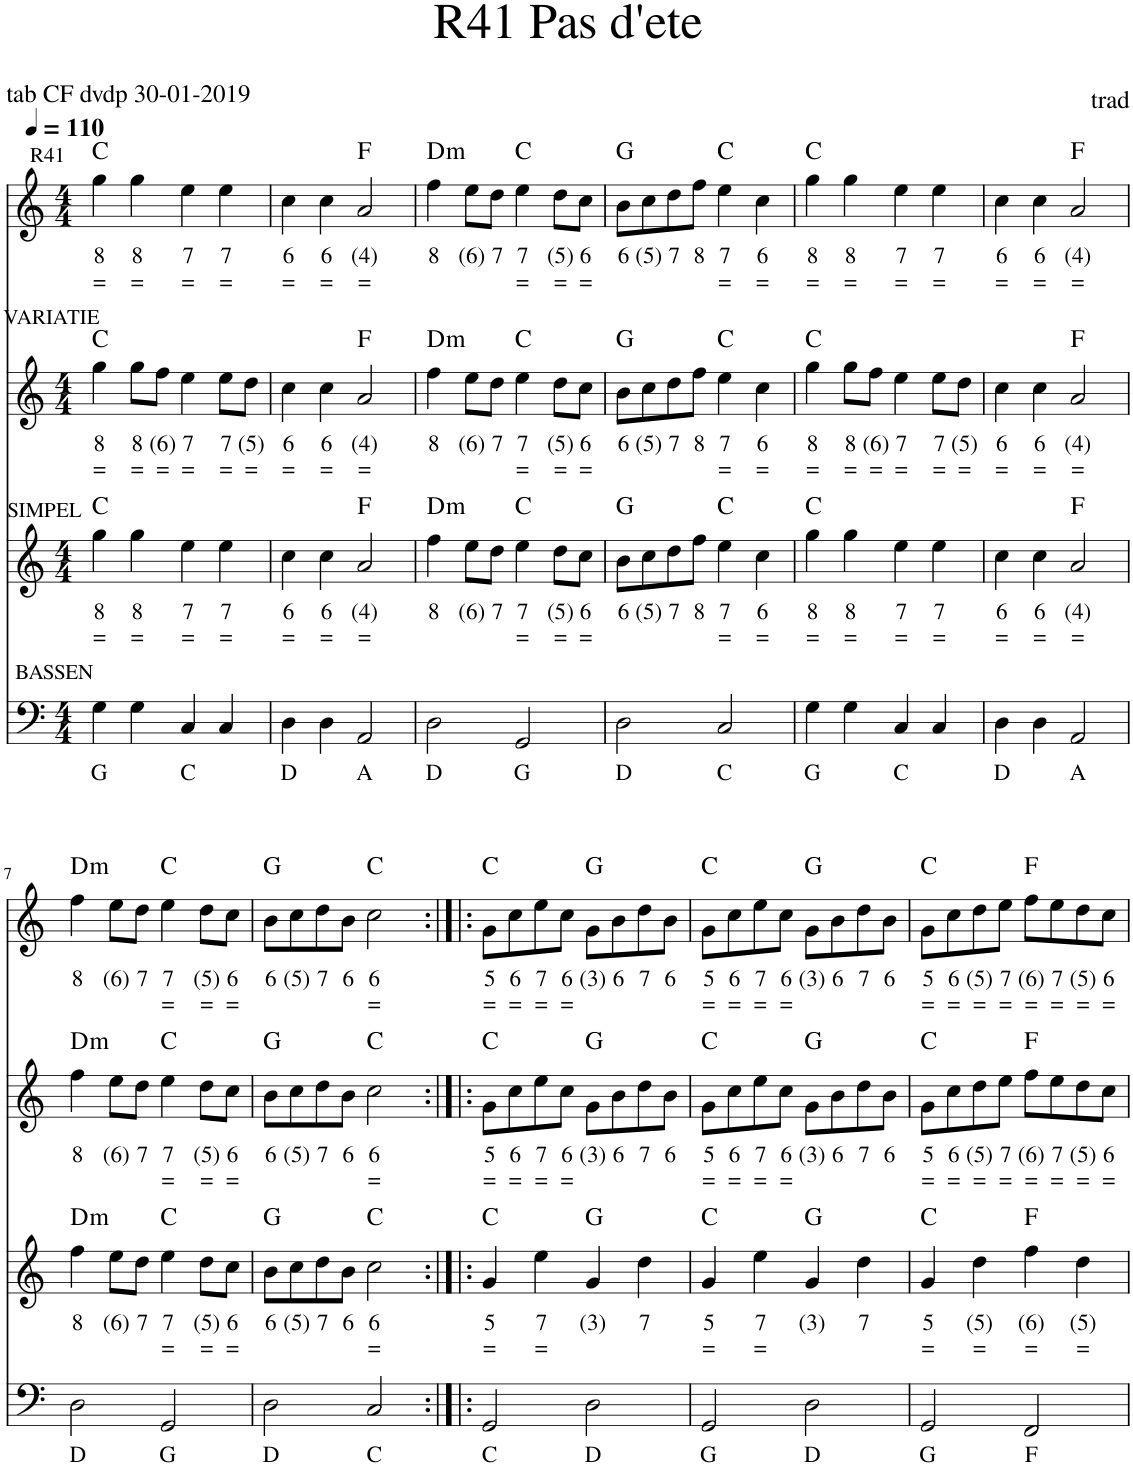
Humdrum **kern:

**kern	**text	**kern	**text	**text	**kern	**text	**text	**harte	**kern	**text	**text	**harte
*part4	*part4	*part3	*part3	*part3	*part2	*part2	*part2	*part2	*part1	*part1	*part1	*part1
*staff4	*staff4	*staff3	*staff3	*staff3	*staff2	*staff2	*staff2	*	*staff1	*staff1	*staff1	*
*I"Stem	*	*I"Stem	*	*	*I"Stem	*	*	*	*I"Piano	*	*	*
*clefF4	*	*clefG2	*	*	*clefG2	*	*	*	*clefG2	*	*	*
*k[]	*	*k[]	*	*	*k[]	*	*	*	*k[]	*	*	*
*M4/4	*	*M4/4	*	*	*M4/4	*	*	*	*M4/4	*	*	*
*MM110	*	*MM110	*	*	*MM110	*	*	*	*MM110	*	*	*
=1	=1	=1	=1	=1	=1	=1	=1	=1	=1	=1	=1	=1
!	!	!	!	!	!	!	!	!	!LO:TX:a:t=R41	!	!	!
!	!	!	!	!	!LO:TX:a:t=VARIATIE	!	!	!	!	!	!	!
!	!	!LO:TX:a:t=SIMPEL	!	!	!	!	!	!	!	!	!	!
!LO:TX:a:t=BASSEN	!	!	!	!	!	!	!	!	!	!	!	!
!	!LO:LY:b	!	!LO:LY:b	!LO:LY:b	!	!LO:LY:b	!LO:LY:b	!	!	!LO:LY:b	!LO:LY:b	!
4G\	G	4gg\	8	=	4gg\	8	=	C:maj	4gg\	8	=	C:maj
!	!	!	!LO:LY:b	!LO:LY:b	!	!LO:LY:b	!LO:LY:b	!	!	!LO:LY:b	!LO:LY:b	!
4G\	.	4gg\	8	=	8gg\L	8	=	.	4gg\	8	=	.
!	!	!	!	!	!	!LO:LY:b	!LO:LY:b	!	!	!	!	!
.	.	.	.	.	8ff\J	(6)	=	.	.	.	.	.
!	!LO:LY:b	!	!LO:LY:b	!LO:LY:b	!	!LO:LY:b	!LO:LY:b	!	!	!LO:LY:b	!LO:LY:b	!
4C/	C	4ee\	7	=	4ee\	7	=	.	4ee\	7	=	.
!	!	!	!LO:LY:b	!LO:LY:b	!	!LO:LY:b	!LO:LY:b	!	!	!LO:LY:b	!LO:LY:b	!
4C/	.	4ee\	7	=	8ee\L	7	=	.	4ee\	7	=	.
!	!	!	!	!	!	!LO:LY:b	!LO:LY:b	!	!	!	!	!
.	.	.	.	.	8dd\J	(5)	=	.	.	.	.	.
=2	=2	=2	=2	=2	=2	=2	=2	=2	=2	=2	=2	=2
!	!LO:LY:b	!	!LO:LY:b	!LO:LY:b	!	!LO:LY:b	!LO:LY:b	!	!	!LO:LY:b	!LO:LY:b	!
4D\	D	4cc\	6	=	4cc\	6	=	.	4cc\	6	=	.
!	!	!	!LO:LY:b	!LO:LY:b	!	!LO:LY:b	!LO:LY:b	!	!	!LO:LY:b	!LO:LY:b	!
4D\	.	4cc\	6	=	4cc\	6	=	.	4cc\	6	=	.
!	!LO:LY:b	!	!LO:LY:b	!LO:LY:b	!	!LO:LY:b	!LO:LY:b	!	!	!LO:LY:b	!LO:LY:b	!
2AA/	A	2a/	(4)	=	2a/	(4)	=	F:maj	2a/	(4)	=	F:maj
=3	=3	=3	=3	=3	=3	=3	=3	=3	=3	=3	=3	=3
!	!LO:LY:b	!	!LO:LY:b	!	!	!LO:LY:b	!	!LO:H:kt=m	!	!LO:LY:b	!	!LO:H:kt=m
2D\	D	4ff\	8	.	4ff\	8	.	D:min	4ff\	8	.	D:min
!	!	!	!LO:LY:b	!	!	!LO:LY:b	!	!	!	!LO:LY:b	!	!
.	.	8ee\L	(6)	.	8ee\L	(6)	.	.	8ee\L	(6)	.	.
!	!	!	!LO:LY:b	!	!	!LO:LY:b	!	!	!	!LO:LY:b	!	!
.	.	8dd\J	7	.	8dd\J	7	.	.	8dd\J	7	.	.
!	!LO:LY:b	!	!LO:LY:b	!LO:LY:b	!	!LO:LY:b	!LO:LY:b	!	!	!LO:LY:b	!LO:LY:b	!
2GG/	G	4ee\	7	=	4ee\	7	=	C:maj	4ee\	7	=	C:maj
!	!	!	!LO:LY:b	!LO:LY:b	!	!LO:LY:b	!LO:LY:b	!	!	!LO:LY:b	!LO:LY:b	!
.	.	8dd\L	(5)	=	8dd\L	(5)	=	.	8dd\L	(5)	=	.
!	!	!	!LO:LY:b	!LO:LY:b	!	!LO:LY:b	!LO:LY:b	!	!	!LO:LY:b	!LO:LY:b	!
.	.	8cc\J	6	=	8cc\J	6	=	.	8cc\J	6	=	.
=4	=4	=4	=4	=4	=4	=4	=4	=4	=4	=4	=4	=4
!	!LO:LY:b	!	!LO:LY:b	!	!	!LO:LY:b	!	!	!	!LO:LY:b	!	!
2D\	D	8b\L	6	.	8b\L	6	.	G:maj	8b\L	6	.	G:maj
!	!	!	!LO:LY:b	!	!	!LO:LY:b	!	!	!	!LO:LY:b	!	!
.	.	8cc\	(5)	.	8cc\	(5)	.	.	8cc\	(5)	.	.
!	!	!	!LO:LY:b	!	!	!LO:LY:b	!	!	!	!LO:LY:b	!	!
.	.	8dd\	7	.	8dd\	7	.	.	8dd\	7	.	.
!	!	!	!LO:LY:b	!	!	!LO:LY:b	!	!	!	!LO:LY:b	!	!
.	.	8ff\J	8	.	8ff\J	8	.	.	8ff\J	8	.	.
!	!LO:LY:b	!	!LO:LY:b	!LO:LY:b	!	!LO:LY:b	!LO:LY:b	!	!	!LO:LY:b	!LO:LY:b	!
2C/	C	4ee\	7	=	4ee\	7	=	C:maj	4ee\	7	=	C:maj
!	!	!	!LO:LY:b	!LO:LY:b	!	!LO:LY:b	!LO:LY:b	!	!	!LO:LY:b	!LO:LY:b	!
.	.	4cc\	6	=	4cc\	6	=	.	4cc\	6	=	.
=5	=5	=5	=5	=5	=5	=5	=5	=5	=5	=5	=5	=5
!	!LO:LY:b	!	!LO:LY:b	!LO:LY:b	!	!LO:LY:b	!LO:LY:b	!	!	!LO:LY:b	!LO:LY:b	!
4G\	G	4gg\	8	=	4gg\	8	=	C:maj	4gg\	8	=	C:maj
!	!	!	!LO:LY:b	!LO:LY:b	!	!LO:LY:b	!LO:LY:b	!	!	!LO:LY:b	!LO:LY:b	!
4G\	.	4gg\	8	=	8gg\L	8	=	.	4gg\	8	=	.
!	!	!	!	!	!	!LO:LY:b	!LO:LY:b	!	!	!	!	!
.	.	.	.	.	8ff\J	(6)	=	.	.	.	.	.
!	!LO:LY:b	!	!LO:LY:b	!LO:LY:b	!	!LO:LY:b	!LO:LY:b	!	!	!LO:LY:b	!LO:LY:b	!
4C/	C	4ee\	7	=	4ee\	7	=	.	4ee\	7	=	.
!	!	!	!LO:LY:b	!LO:LY:b	!	!LO:LY:b	!LO:LY:b	!	!	!LO:LY:b	!LO:LY:b	!
4C/	.	4ee\	7	=	8ee\L	7	=	.	4ee\	7	=	.
!	!	!	!	!	!	!LO:LY:b	!LO:LY:b	!	!	!	!	!
.	.	.	.	.	8dd\J	(5)	=	.	.	.	.	.
=6	=6	=6	=6	=6	=6	=6	=6	=6	=6	=6	=6	=6
!	!LO:LY:b	!	!LO:LY:b	!LO:LY:b	!	!LO:LY:b	!LO:LY:b	!	!	!LO:LY:b	!LO:LY:b	!
4D\	D	4cc\	6	=	4cc\	6	=	.	4cc\	6	=	.
!	!	!	!LO:LY:b	!LO:LY:b	!	!LO:LY:b	!LO:LY:b	!	!	!LO:LY:b	!LO:LY:b	!
4D\	.	4cc\	6	=	4cc\	6	=	.	4cc\	6	=	.
!	!LO:LY:b	!	!LO:LY:b	!LO:LY:b	!	!LO:LY:b	!LO:LY:b	!	!	!LO:LY:b	!LO:LY:b	!
2AA/	A	2a/	(4)	=	2a/	(4)	=	F:maj	2a/	(4)	=	F:maj
!!LO:LB:g=z
=7	=7	=7	=7	=7	=7	=7	=7	=7	=7	=7	=7	=7
!	!LO:LY:b	!	!LO:LY:b	!	!	!LO:LY:b	!	!LO:H:kt=m	!	!LO:LY:b	!	!LO:H:kt=m
2D\	D	4ff\	8	.	4ff\	8	.	D:min	4ff\	8	.	D:min
!	!	!	!LO:LY:b	!	!	!LO:LY:b	!	!	!	!LO:LY:b	!	!
.	.	8ee\L	(6)	.	8ee\L	(6)	.	.	8ee\L	(6)	.	.
!	!	!	!LO:LY:b	!	!	!LO:LY:b	!	!	!	!LO:LY:b	!	!
.	.	8dd\J	7	.	8dd\J	7	.	.	8dd\J	7	.	.
!	!LO:LY:b	!	!LO:LY:b	!LO:LY:b	!	!LO:LY:b	!LO:LY:b	!	!	!LO:LY:b	!LO:LY:b	!
2GG/	G	4ee\	7	=	4ee\	7	=	C:maj	4ee\	7	=	C:maj
!	!	!	!LO:LY:b	!LO:LY:b	!	!LO:LY:b	!LO:LY:b	!	!	!LO:LY:b	!LO:LY:b	!
.	.	8dd\L	(5)	=	8dd\L	(5)	=	.	8dd\L	(5)	=	.
!	!	!	!LO:LY:b	!LO:LY:b	!	!LO:LY:b	!LO:LY:b	!	!	!LO:LY:b	!LO:LY:b	!
.	.	8cc\J	6	=	8cc\J	6	=	.	8cc\J	6	=	.
=8	=8	=8	=8	=8	=8	=8	=8	=8	=8	=8	=8	=8
!	!LO:LY:b	!	!LO:LY:b	!	!	!LO:LY:b	!	!	!	!LO:LY:b	!	!
2D\	D	8b\L	6	.	8b\L	6	.	G:maj	8b\L	6	.	G:maj
!	!	!	!LO:LY:b	!	!	!LO:LY:b	!	!	!	!LO:LY:b	!	!
.	.	8cc\	(5)	.	8cc\	(5)	.	.	8cc\	(5)	.	.
!	!	!	!LO:LY:b	!	!	!LO:LY:b	!	!	!	!LO:LY:b	!	!
.	.	8dd\	7	.	8dd\	7	.	.	8dd\	7	.	.
!	!	!	!LO:LY:b	!	!	!LO:LY:b	!	!	!	!LO:LY:b	!	!
.	.	8b\J	6	.	8b\J	6	.	.	8b\J	6	.	.
!	!LO:LY:b	!	!LO:LY:b	!LO:LY:b	!	!LO:LY:b	!LO:LY:b	!	!	!LO:LY:b	!LO:LY:b	!
2C/	C	2cc\	6	=	2cc\	6	=	C:maj	2cc\	6	=	C:maj
=9:|!|:	=9:|!|:	=9:|!|:	=9:|!|:	=9:|!|:	=9:|!|:	=9:|!|:	=9:|!|:	=9:|!|:	=9:|!|:	=9:|!|:	=9:|!|:	=9:|!|:
!	!LO:LY:b	!	!LO:LY:b	!LO:LY:b	!	!LO:LY:b	!LO:LY:b	!	!	!LO:LY:b	!LO:LY:b	!
2GG/	C	4g/	5	=	8g\L	5	=	C:maj	8g\L	5	=	C:maj
!	!	!	!	!	!	!LO:LY:b	!LO:LY:b	!	!	!LO:LY:b	!LO:LY:b	!
.	.	.	.	.	8cc\	6	=	.	8cc\	6	=	.
!	!	!	!LO:LY:b	!LO:LY:b	!	!LO:LY:b	!LO:LY:b	!	!	!LO:LY:b	!LO:LY:b	!
.	.	4ee\	7	=	8ee\	7	=	.	8ee\	7	=	.
!	!	!	!	!	!	!LO:LY:b	!LO:LY:b	!	!	!LO:LY:b	!LO:LY:b	!
.	.	.	.	.	8cc\J	6	=	.	8cc\J	6	=	.
!	!LO:LY:b	!	!LO:LY:b	!	!	!LO:LY:b	!	!	!	!LO:LY:b	!	!
2D\	D	4g/	(3)	.	8g\L	(3)	.	G:maj	8g\L	(3)	.	G:maj
!	!	!	!	!	!	!LO:LY:b	!	!	!	!LO:LY:b	!	!
.	.	.	.	.	8b\	6	.	.	8b\	6	.	.
!	!	!	!LO:LY:b	!	!	!LO:LY:b	!	!	!	!LO:LY:b	!	!
.	.	4dd\	7	.	8dd\	7	.	.	8dd\	7	.	.
!	!	!	!	!	!	!LO:LY:b	!	!	!	!LO:LY:b	!	!
.	.	.	.	.	8b\J	6	.	.	8b\J	6	.	.
=10	=10	=10	=10	=10	=10	=10	=10	=10	=10	=10	=10	=10
!	!LO:LY:b	!	!LO:LY:b	!LO:LY:b	!	!LO:LY:b	!LO:LY:b	!	!	!LO:LY:b	!LO:LY:b	!
2GG/	G	4g/	5	=	8g\L	5	=	C:maj	8g\L	5	=	C:maj
!	!	!	!	!	!	!LO:LY:b	!LO:LY:b	!	!	!LO:LY:b	!LO:LY:b	!
.	.	.	.	.	8cc\	6	=	.	8cc\	6	=	.
!	!	!	!LO:LY:b	!LO:LY:b	!	!LO:LY:b	!LO:LY:b	!	!	!LO:LY:b	!LO:LY:b	!
.	.	4ee\	7	=	8ee\	7	=	.	8ee\	7	=	.
!	!	!	!	!	!	!LO:LY:b	!LO:LY:b	!	!	!LO:LY:b	!LO:LY:b	!
.	.	.	.	.	8cc\J	6	=	.	8cc\J	6	=	.
!	!LO:LY:b	!	!LO:LY:b	!	!	!LO:LY:b	!	!	!	!LO:LY:b	!	!
2D\	D	4g/	(3)	.	8g\L	(3)	.	G:maj	8g\L	(3)	.	G:maj
!	!	!	!	!	!	!LO:LY:b	!	!	!	!LO:LY:b	!	!
.	.	.	.	.	8b\	6	.	.	8b\	6	.	.
!	!	!	!LO:LY:b	!	!	!LO:LY:b	!	!	!	!LO:LY:b	!	!
.	.	4dd\	7	.	8dd\	7	.	.	8dd\	7	.	.
!	!	!	!	!	!	!LO:LY:b	!	!	!	!LO:LY:b	!	!
.	.	.	.	.	8b\J	6	.	.	8b\J	6	.	.
=11	=11	=11	=11	=11	=11	=11	=11	=11	=11	=11	=11	=11
!	!LO:LY:b	!	!LO:LY:b	!LO:LY:b	!	!LO:LY:b	!LO:LY:b	!	!	!LO:LY:b	!LO:LY:b	!
2GG/	G	4g/	5	=	8g\L	5	=	C:maj	8g\L	5	=	C:maj
!	!	!	!	!	!	!LO:LY:b	!LO:LY:b	!	!	!LO:LY:b	!LO:LY:b	!
.	.	.	.	.	8cc\	6	=	.	8cc\	6	=	.
!	!	!	!LO:LY:b	!LO:LY:b	!	!LO:LY:b	!LO:LY:b	!	!	!LO:LY:b	!LO:LY:b	!
.	.	4dd\	(5)	=	8dd\	(5)	=	.	8dd\	(5)	=	.
!	!	!	!	!	!	!LO:LY:b	!LO:LY:b	!	!	!LO:LY:b	!LO:LY:b	!
.	.	.	.	.	8ee\J	7	=	.	8ee\J	7	=	.
!	!LO:LY:b	!	!LO:LY:b	!LO:LY:b	!	!LO:LY:b	!LO:LY:b	!	!	!LO:LY:b	!LO:LY:b	!
2FF/	F	4ff\	(6)	=	8ff\L	(6)	=	F:maj	8ff\L	(6)	=	F:maj
!	!	!	!	!	!	!LO:LY:b	!LO:LY:b	!	!	!LO:LY:b	!LO:LY:b	!
.	.	.	.	.	8ee\	7	=	.	8ee\	7	=	.
!	!	!	!LO:LY:b	!LO:LY:b	!	!LO:LY:b	!LO:LY:b	!	!	!LO:LY:b	!LO:LY:b	!
.	.	4dd\	(5)	=	8dd\	(5)	=	.	8dd\	(5)	=	.
!	!	!	!	!	!	!LO:LY:b	!LO:LY:b	!	!	!LO:LY:b	!LO:LY:b	!
.	.	.	.	.	8cc\J	6	=	.	8cc\J	6	=	.
=	=	=	=	=	=	=	=	=	=	=	=	=
*-	*-	*-	*-	*-	*-	*-	*-	*-	*-	*-	*-	*-
